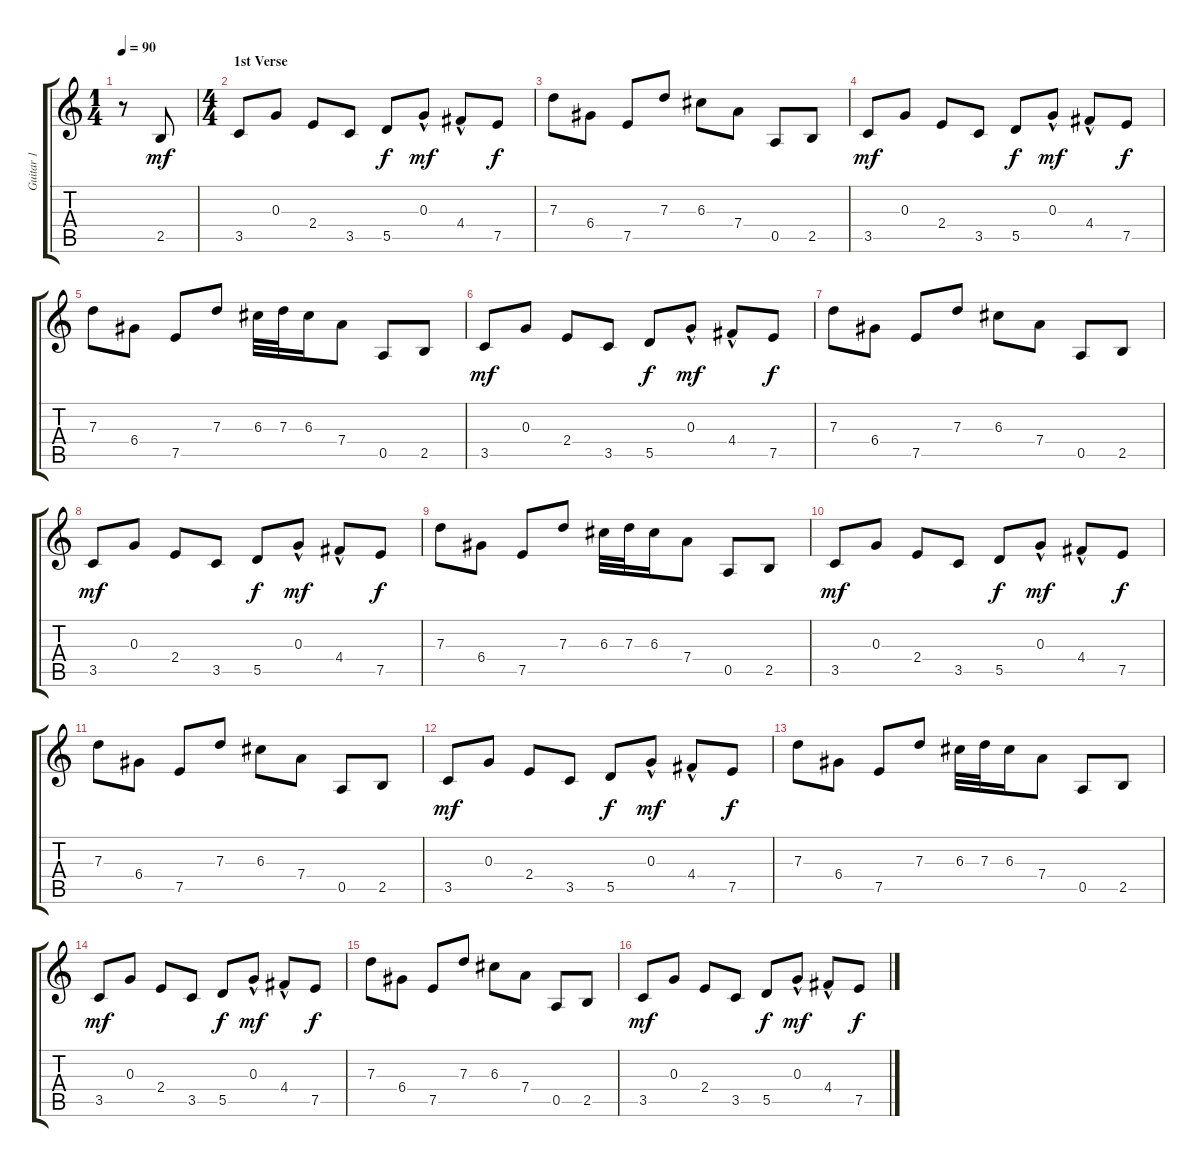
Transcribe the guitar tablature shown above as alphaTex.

\track ("Guitar 1" "Guitar 1") {instrument electricguitarclean}
\staff {score tabs}
\tuning (E4 B3 G3 D3 A2 E2) {hide}
\ts (1 4)
\tempo 90
\clef g2
\ks c
r.8{dy mf instrument electricguitarclean} 2.5.8 |
\ts (4 4)
\section ("" "1st Verse")
3.5.8 0.3.8 2.4.8 3.5.8 5.5.8{dy f} 0.3{hac}.8{dy mf} 4.4{hac}.8 7.5.8{dy f} |
7.3.8 6.4.8 7.5.8 7.3.8 6.3.8 7.4.8 0.5.8 2.5.8 |
3.5.8{dy mf} 0.3.8 2.4.8 3.5.8 5.5.8{dy f} 0.3{hac}.8{dy mf} 4.4{hac}.8 7.5.8{dy f} |
7.3.8 6.4.8 7.5.8 7.3.8 6.3.32 7.3.32 6.3.16 7.4.8 0.5.8 2.5.8 |
3.5.8{dy mf} 0.3.8 2.4.8 3.5.8 5.5.8{dy f} 0.3{hac}.8{dy mf} 4.4{hac}.8 7.5.8{dy f} |
7.3.8 6.4.8 7.5.8 7.3.8 6.3.8 7.4.8 0.5.8 2.5.8 |
3.5.8{dy mf} 0.3.8 2.4.8 3.5.8 5.5.8{dy f} 0.3{hac}.8{dy mf} 4.4{hac}.8 7.5.8{dy f} |
7.3.8 6.4.8 7.5.8 7.3.8 6.3.32 7.3.32 6.3.16 7.4.8 0.5.8 2.5.8 |
3.5.8{dy mf} 0.3.8 2.4.8 3.5.8 5.5.8{dy f} 0.3{hac}.8{dy mf} 4.4{hac}.8 7.5.8{dy f} |
7.3.8 6.4.8 7.5.8 7.3.8 6.3.8 7.4.8 0.5.8 2.5.8 |
3.5.8{dy mf} 0.3.8 2.4.8 3.5.8 5.5.8{dy f} 0.3{hac}.8{dy mf} 4.4{hac}.8 7.5.8{dy f} |
7.3.8 6.4.8 7.5.8 7.3.8 6.3.32 7.3.32 6.3.16 7.4.8 0.5.8 2.5.8 |
3.5.8{dy mf} 0.3.8 2.4.8 3.5.8 5.5.8{dy f} 0.3{hac}.8{dy mf} 4.4{hac}.8 7.5.8{dy f} |
7.3.8 6.4.8 7.5.8 7.3.8 6.3.8 7.4.8 0.5.8 2.5.8 |
3.5.8{dy mf} 0.3.8 2.4.8 3.5.8 5.5.8{dy f} 0.3{hac}.8{dy mf} 4.4{hac}.8 7.5.8{dy f}
